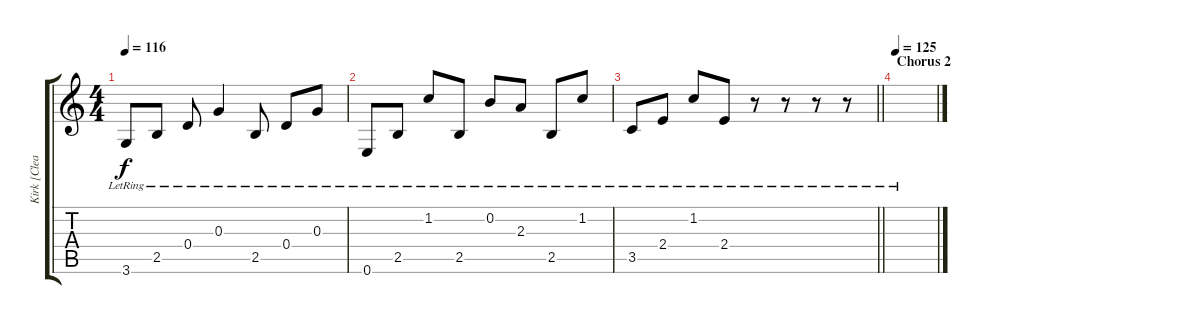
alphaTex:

\track ("Kirk [Clean]" "Kirk [Clea") {instrument electricguitarclean}
\staff {score tabs}
\tuning (E4 B3 G3 D3 A2 E2) {hide}
\ts (4 4)
\tempo 116
\clef g2
\ks c
3.6{lr}.8{dy f} 2.5{lr}.8 0.4{lr}.8 0.3{lr}.4 2.5{lr}.8 0.4{lr}.8 0.3{lr}.8 |
0.6{lr}.8 2.5{lr}.8 1.2{lr}.8 2.5{lr}.8 0.2{lr}.8 2.3{lr}.8 2.5{lr}.8 1.2{lr}.8 |
\barLineRight lightlight
3.5{lr}.8 2.4{lr}.8 1.2{lr}.8 2.4{lr}.8 r.8 r.8 r.8 r.8 |
\section ("" "Chorus 2")
\tempo 125
